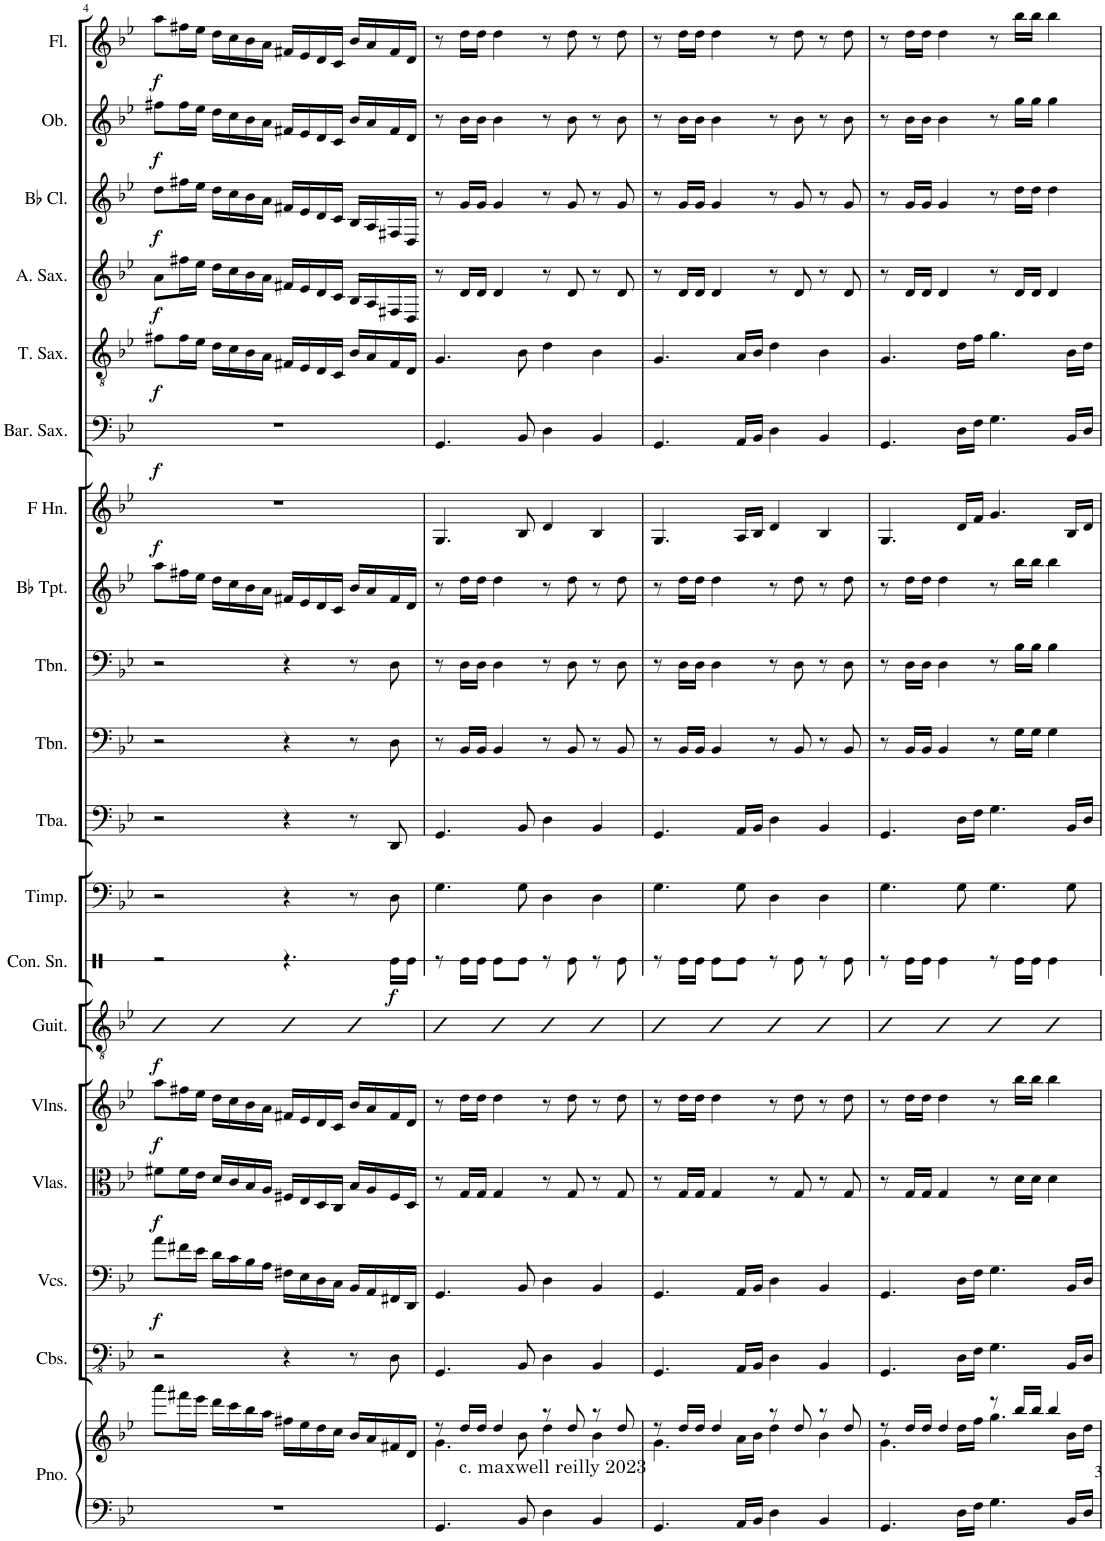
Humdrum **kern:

**kern	**kern	**kern	**kern	**dynam	**kern	**dynam	**kern	**dynam	**kern	**dynam	**kern	**dynam	**kern	**kern	**kern	**kern	**kern	**kern	**dynam	**kern	**dynam	**kern	**dynam	**kern	**dynam	**kern	**dynam	**kern	**dynam	**kern	**dynam
*part19	*part19	*part18	*part17	*part17	*part16	*part16	*part15	*part15	*part14	*part14	*part13	*part13	*part12	*part11	*part10	*part9	*part8	*part7	*part7	*part6	*part6	*part5	*part5	*part4	*part4	*part3	*part3	*part2	*part2	*part1	*part1
*staff20	*staff19	*staff18	*staff17	*staff17	*staff16	*staff16	*staff15	*staff15	*staff14	*staff14	*staff13	*staff13	*staff12	*staff11	*staff10	*staff9	*staff8	*staff7	*staff7	*staff6	*staff6	*staff5	*staff5	*staff4	*staff4	*staff3	*staff3	*staff2	*staff2	*staff1	*staff1
*I"Piano	*	*I"Contrabasses	*I"Violoncellos	*	*I"Violas	*	*I"Violins	*	*I"Acoustic Guitar	*	*I"Concert Snare Drum	*	*I"Timpani	*I"Tuba	*I"Trombone	*I"Trombone	*I"Bb Trumpet	*I"Horn in F	*	*I"Baritone Saxophone	*	*I"Tenor Saxophone	*	*I"Alto Saxophone	*	*I"Bb Clarinet	*	*I"Oboe	*	*I"Flute	*
*I'Pno.	*	*I'Cbs.	*I'Vcs.	*	*I'Vlas.	*	*I'Vlns.	*	*I'Guit.	*	*I'Con. Sn.	*	*I'Timp.	*I'Tba.	*I'Tbn.	*I'Tbn.	*I'Bb Tpt.	*	*	*I'Bar. Sax.	*	*I'T. Sax.	*	*I'A. Sax.	*	*I'Bb Cl.	*	*I'Ob.	*	*I'Fl.	*
!!LO:PB:g=z
*clefF4	*clefG2	*clefFv4	*clefF4	*	*clefC3	*	*clefG2	*	*clefGv2	*	*clefX	*	*clefF4	*clefF4	*clefF4	*clefF4	*clefG2	*clefG2	*	*clefF4	*	*clefGv2	*	*clefG2	*	*clefG2	*	*clefG2	*	*clefG2	*
*	*	*	*	*	*	*	*	*	*	*	*	*	*	*	*	*	*Trd1c2	*Trd4c7	*	*Trd12c21	*	*Trd8c14	*	*Trd5c9	*	*Trd1c2	*	*	*	*	*
*k[b-e-]	*k[b-e-]	*k[b-e-]	*k[b-e-]	*	*k[b-e-]	*	*k[b-e-]	*	*k[b-e-]	*	*k[]	*	*k[b-e-]	*k[b-e-]	*k[b-e-]	*k[b-e-]	*k[b-e-]	*k[b-e-]	*	*k[b-e-]	*	*k[b-e-]	*	*k[b-e-]	*	*k[b-e-]	*	*k[b-e-]	*	*k[b-e-]	*
*M4/4	*M4/4	*M4/4	*M4/4	*	*M4/4	*	*M4/4	*	*M4/4	*	*M4/4	*	*M4/4	*M4/4	*M4/4	*M4/4	*M4/4	*M4/4	*	*M4/4	*	*M4/4	*	*M4/4	*	*M4/4	*	*M4/4	*	*M4/4	*
=4	=4	=4	=4	=4	=4	=4	=4	=4	=4	=4	=4	=4	=4	=4	=4	=4	=4	=4	=4	=4	=4	=4	=4	=4	=4	=4	=4	=4	=4	=4	=4
!	!	!	!	!LO:DY:b	!	!LO:DY:b	!	!LO:DY:b	!	!LO:DY:b	!	!	!	!	!	!	!	!	!LO:DY:b	!	!LO:DY:b	!	!LO:DY:b	!	!LO:DY:b	!	!LO:DY:b	!	!LO:DY:b	!	!LO:DY:b
1r	8aaa\L	2r	8a\L	f	8f#X\L	f	8aa\L	f	4B-	f	2r	.	2r	2r	2r	2r	8aa\L	1r	f	1r	f	8f#X\L	f	8a\L	f	8dd\L	f	8ff#X\L	f	8aa\L	f
.	16fff#X\L	.	16f#X\L	.	16f#\L	.	16ff#X\L	.	.	.	.	.	.	.	.	.	16ff#X\L	.	.	.	.	16f#\L	.	16ff#X\L	.	16ff#X\L	.	16ff#\L	.	16ff#X\L	.
.	16eee-\JJ	.	16e-\JJ	.	16e-\JJ	.	16ee-\JJ	.	.	.	.	.	.	.	.	.	16ee-\JJ	.	.	.	.	16e-\JJ	.	16ee-\JJ	.	16ee-\JJ	.	16ee-\JJ	.	16ee-\JJ	.
.	16ddd\LL	.	16d\LL	.	16d/LL	.	16dd\LL	.	4B-	.	.	.	.	.	.	.	16dd\LL	.	.	.	.	16d\LL	.	16dd\LL	.	16dd\LL	.	16dd\LL	.	16dd\LL	.
.	16ccc\	.	16c\	.	16c/	.	16cc\	.	.	.	.	.	.	.	.	.	16cc\	.	.	.	.	16c\	.	16cc\	.	16cc\	.	16cc\	.	16cc\	.
.	16bb-\	.	16B-\	.	16B-/	.	16b-\	.	.	.	.	.	.	.	.	.	16b-\	.	.	.	.	16B-\	.	16b-\	.	16b-\	.	16b-\	.	16b-\	.
.	16aa\JJ	.	16A\JJ	.	16A/JJ	.	16a\JJ	.	.	.	.	.	.	.	.	.	16a\JJ	.	.	.	.	16A\JJ	.	16a\JJ	.	16a\JJ	.	16a\JJ	.	16a\JJ	.
.	16ff#X\LL	4r	16F#X\LL	.	16F#X/LL	.	16f#X/LL	.	4B-	.	4.r	.	4r	4r	4r	4r	16f#X/LL	.	.	.	.	16F#X/LL	.	16f#X/LL	.	16f#X/LL	.	16f#X/LL	.	16f#X/LL	.
.	16ee-\	.	16E-\	.	16E-/	.	16e-/	.	.	.	.	.	.	.	.	.	16e-/	.	.	.	.	16E-/	.	16e-/	.	16e-/	.	16e-/	.	16e-/	.
.	16dd\	.	16D\	.	16D/	.	16d/	.	.	.	.	.	.	.	.	.	16d/	.	.	.	.	16D/	.	16d/	.	16d/	.	16d/	.	16d/	.
.	16cc\JJ	.	16C\JJ	.	16C/JJ	.	16c/JJ	.	.	.	.	.	.	.	.	.	16c/JJ	.	.	.	.	16C/JJ	.	16c/JJ	.	16c/JJ	.	16c/JJ	.	16c/JJ	.
.	16b-/LL	8r	16BB-/LL	.	16B-/LL	.	16b-/LL	.	4B-	.	.	.	8r	8r	8r	8r	16b-/LL	.	.	.	.	16B-/LL	.	16B-/LL	.	16B-/LL	.	16b-/LL	.	16b-/LL	.
.	16a/	.	16AA/	.	16A/	.	16a/	.	.	.	.	.	.	.	.	.	16a/	.	.	.	.	16A/	.	16A/	.	16A/	.	16a/	.	16a/	.
!	!	!	!	!	!	!	!	!	!	!	!	!LO:DY:b	!	!	!	!	!	!	!	!	!	!	!	!	!	!	!	!	!	!	!
.	16f#X/	8DD\	16FF#X/	.	16F#/	.	16f#/	.	.	.	16Re\LL	f	8D\	8DD/	8D\	8D\	16f#/	.	.	.	.	16F#/	.	16F#X/	.	16F#X/	.	16f#/	.	16f#/	.
.	16d/JJ	.	16DD/JJ	.	16D/JJ	.	16d/JJ	.	.	.	16Re\JJ	.	.	.	.	.	16d/JJ	.	.	.	.	16D/JJ	.	16D/JJ	.	16D/JJ	.	16d/JJ	.	16d/JJ	.
=5	=5	=5	=5	=5	=5	=5	=5	=5	=5	=5	=5	=5	=5	=5	=5	=5	=5	=5	=5	=5	=5	=5	=5	=5	=5	=5	=5	=5	=5	=5	=5
*	*^	*	*	*	*	*	*	*	*	*	*	*	*	*	*	*	*	*	*	*	*	*	*	*	*	*	*	*	*	*	*
4.GG/	8r	4.g\	4.GGG/	4.GG/	.	8r	.	8r	.	4B-	.	8r	.	4.G\	4.GG/	8r	8r	8r	4.G/	.	4.GG/	.	4.G/	.	8r	.	8r	.	8r	.	8r	.
.	16dd/LL	.	.	.	.	16G/LL	.	16dd\LL	.	.	.	16Re\LL	.	.	.	16BB-/LL	16D\LL	16dd\LL	.	.	.	.	.	.	16d/LL	.	16g/LL	.	16b-\LL	.	16dd\LL	.
.	16dd/JJ	.	.	.	.	16G/JJ	.	16dd\JJ	.	.	.	16Re\JJ	.	.	.	16BB-/JJ	16D\JJ	16dd\JJ	.	.	.	.	.	.	16d/JJ	.	16g/JJ	.	16b-\JJ	.	16dd\JJ	.
.	4dd/	.	.	.	.	4G/	.	4dd\	.	4B-	.	8Re\L	.	.	.	4BB-/	4D\	4dd\	.	.	.	.	.	.	4d/	.	4g/	.	4b-\	.	4dd\	.
8BB-/	.	8b-\	8BBB-/	8BB-/	.	.	.	.	.	.	.	8Re\J	.	8G\	8BB-/	.	.	.	8B-/	.	8BB-/	.	8B-\	.	.	.	.	.	.	.	.	.
4D\	8r	4dd\	4DD\	4D\	.	8r	.	8r	.	4B-	.	8r	.	4D\	4D\	8r	8r	8r	4d/	.	4D\	.	4d\	.	8r	.	8r	.	8r	.	8r	.
.	8dd/	.	.	.	.	8G/	.	8dd\	.	.	.	8Re\	.	.	.	8BB-/	8D\	8dd\	.	.	.	.	.	.	8d/	.	8g/	.	8b-\	.	8dd\	.
4BB-/	8r	4b-\	4BBB-/	4BB-/	.	8r	.	8r	.	4B-	.	8r	.	4D\	4BB-/	8r	8r	8r	4B-/	.	4BB-/	.	4B-\	.	8r	.	8r	.	8r	.	8r	.
.	8dd/	.	.	.	.	8G/	.	8dd\	.	.	.	8Re\	.	.	.	8BB-/	8D\	8dd\	.	.	.	.	.	.	8d/	.	8g/	.	8b-\	.	8dd\	.
=6	=6	=6	=6	=6	=6	=6	=6	=6	=6	=6	=6	=6	=6	=6	=6	=6	=6	=6	=6	=6	=6	=6	=6	=6	=6	=6	=6	=6	=6	=6	=6	=6
4.GG/	8r	4.g\	4.GGG/	4.GG/	.	8r	.	8r	.	4B-	.	8r	.	4.G\	4.GG/	8r	8r	8r	4.G/	.	4.GG/	.	4.G/	.	8r	.	8r	.	8r	.	8r	.
.	16dd/LL	.	.	.	.	16G/LL	.	16dd\LL	.	.	.	16Re\LL	.	.	.	16BB-/LL	16D\LL	16dd\LL	.	.	.	.	.	.	16d/LL	.	16g/LL	.	16b-\LL	.	16dd\LL	.
.	16dd/JJ	.	.	.	.	16G/JJ	.	16dd\JJ	.	.	.	16Re\JJ	.	.	.	16BB-/JJ	16D\JJ	16dd\JJ	.	.	.	.	.	.	16d/JJ	.	16g/JJ	.	16b-\JJ	.	16dd\JJ	.
.	4dd/	.	.	.	.	4G/	.	4dd\	.	4B-	.	8Re\L	.	.	.	4BB-/	4D\	4dd\	.	.	.	.	.	.	4d/	.	4g/	.	4b-\	.	4dd\	.
16AA/LL	.	16a\LL	16AAA/LL	16AA/LL	.	.	.	.	.	.	.	8Re\J	.	8G\	16AA/LL	.	.	.	16A/LL	.	16AA/LL	.	16A/LL	.	.	.	.	.	.	.	.	.
16BB-/JJ	.	16b-\JJ	16BBB-/JJ	16BB-/JJ	.	.	.	.	.	.	.	.	.	.	16BB-/JJ	.	.	.	16B-/JJ	.	16BB-/JJ	.	16B-/JJ	.	.	.	.	.	.	.	.	.
4D\	8r	4dd\	4DD\	4D\	.	8r	.	8r	.	4B-	.	8r	.	4D\	4D\	8r	8r	8r	4d/	.	4D\	.	4d\	.	8r	.	8r	.	8r	.	8r	.
.	8dd/	.	.	.	.	8G/	.	8dd\	.	.	.	8Re\	.	.	.	8BB-/	8D\	8dd\	.	.	.	.	.	.	8d/	.	8g/	.	8b-\	.	8dd\	.
4BB-/	8r	4b-\	4BBB-/	4BB-/	.	8r	.	8r	.	4B-	.	8r	.	4D\	4BB-/	8r	8r	8r	4B-/	.	4BB-/	.	4B-\	.	8r	.	8r	.	8r	.	8r	.
.	8dd/	.	.	.	.	8G/	.	8dd\	.	.	.	8Re\	.	.	.	8BB-/	8D\	8dd\	.	.	.	.	.	.	8d/	.	8g/	.	8b-\	.	8dd\	.
=7	=7	=7	=7	=7	=7	=7	=7	=7	=7	=7	=7	=7	=7	=7	=7	=7	=7	=7	=7	=7	=7	=7	=7	=7	=7	=7	=7	=7	=7	=7	=7	=7
4.GG/	8r	4.g\	4.GGG/	4.GG/	.	8r	.	8r	.	4B-	.	8r	.	4.G\	4.GG/	8r	8r	8r	4.G/	.	4.GG/	.	4.G/	.	8r	.	8r	.	8r	.	8r	.
.	16dd/LL	.	.	.	.	16G/LL	.	16dd\LL	.	.	.	16Re\LL	.	.	.	16BB-/LL	16D\LL	16dd\LL	.	.	.	.	.	.	16d/LL	.	16g/LL	.	16b-\LL	.	16dd\LL	.
.	16dd/JJ	.	.	.	.	16G/JJ	.	16dd\JJ	.	.	.	16Re\JJ	.	.	.	16BB-/JJ	16D\JJ	16dd\JJ	.	.	.	.	.	.	16d/JJ	.	16g/JJ	.	16b-\JJ	.	16dd\JJ	.
.	4dd/	.	.	.	.	4G/	.	4dd\	.	4B-	.	4Re\	.	.	.	4BB-/	4D\	4dd\	.	.	.	.	.	.	4d/	.	4g/	.	4b-\	.	4dd\	.
16D\LL	.	16dd\LL	16DD\LL	16D\LL	.	.	.	.	.	.	.	.	.	8G\	16D\LL	.	.	.	16d/LL	.	16D\LL	.	16d\LL	.	.	.	.	.	.	.	.	.
16F\JJ	.	16ff\JJ	16FF\JJ	16F\JJ	.	.	.	.	.	.	.	.	.	.	16F\JJ	.	.	.	16f/JJ	.	16F\JJ	.	16f\JJ	.	.	.	.	.	.	.	.	.
4.G\	8r	4.gg\	4.GG\	4.G\	.	8r	.	8r	.	4B-	.	8r	.	4.G\	4.G\	8r	8r	8r	4.g/	.	4.G\	.	4.g\	.	8r	.	8r	.	8r	.	8r	.
.	16bb-/LL	.	.	.	.	16d\LL	.	16bb-\LL	.	.	.	16Re\LL	.	.	.	16G\LL	16B-\LL	16bb-\LL	.	.	.	.	.	.	16d/LL	.	16dd\LL	.	16gg\LL	.	16bb-\LL	.
.	16bb-/JJ	.	.	.	.	16d\JJ	.	16bb-\JJ	.	.	.	16Re\JJ	.	.	.	16G\JJ	16B-\JJ	16bb-\JJ	.	.	.	.	.	.	16d/JJ	.	16dd\JJ	.	16gg\JJ	.	16bb-\JJ	.
.	4bb-/	.	.	.	.	4d\	.	4bb-\	.	4B-	.	4Re\	.	.	.	4G\	4B-\	4bb-\	.	.	.	.	.	.	4d/	.	4dd\	.	4gg\	.	4bb-\	.
16BB-/LL	.	16b-\LL	16BBB-/LL	16BB-/LL	.	.	.	.	.	.	.	.	.	8G\	16BB-/LL	.	.	.	16B-/LL	.	16BB-/LL	.	16B-\LL	.	.	.	.	.	.	.	.	.
16D/JJ	.	16dd\JJ	16DD/JJ	16D/JJ	.	.	.	.	.	.	.	.	.	.	16D/JJ	.	.	.	16d/JJ	.	16D/JJ	.	16d\JJ	.	.	.	.	.	.	.	.	.
*	*v	*v	*	*	*	*	*	*	*	*	*	*	*	*	*	*	*	*	*	*	*	*	*	*	*	*	*	*	*	*	*	*
=	=	=	=	=	=	=	=	=	=	=	=	=	=	=	=	=	=	=	=	=	=	=	=	=	=	=	=	=	=	=	=
*-	*-	*-	*-	*-	*-	*-	*-	*-	*-	*-	*-	*-	*-	*-	*-	*-	*-	*-	*-	*-	*-	*-	*-	*-	*-	*-	*-	*-	*-	*-	*-
